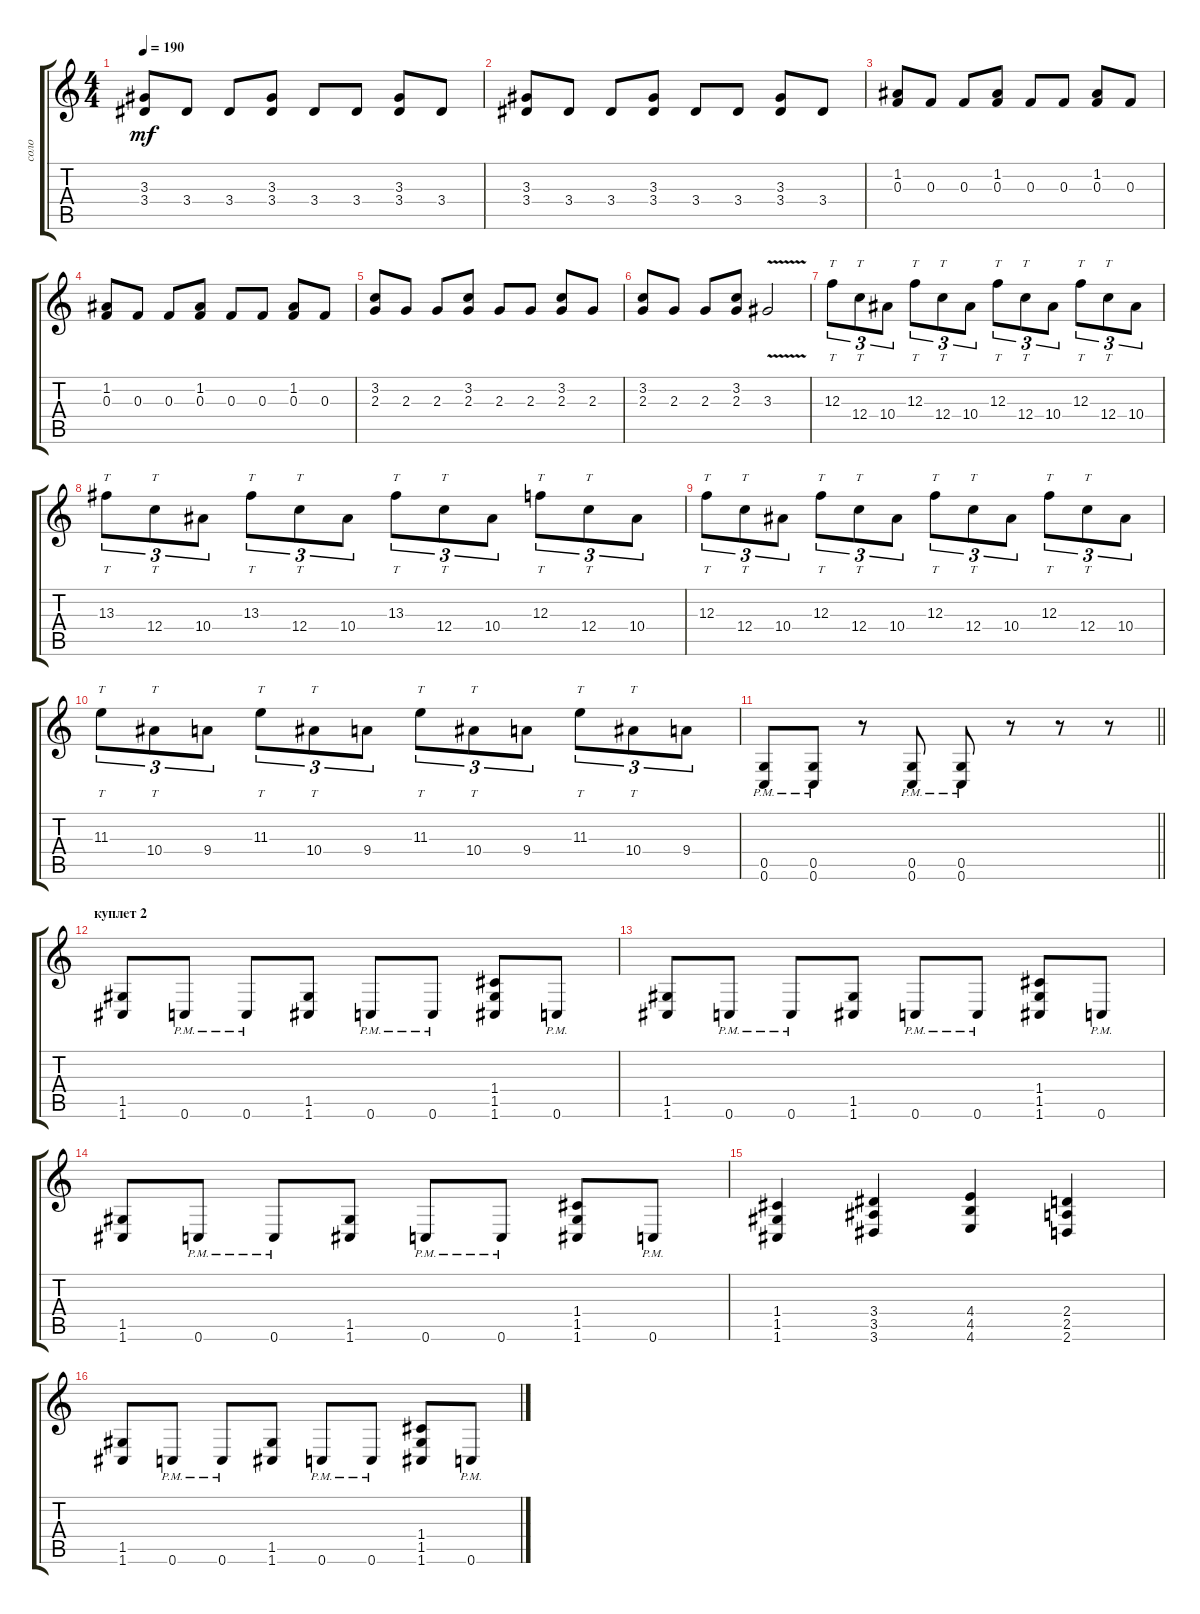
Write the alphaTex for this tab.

\track ("соло" "соло") {instrument overdrivenguitar}
\staff {score tabs}
\tuning (D4 A3 F3 C3 G2 C2) {hide}
\ts (4 4)
\tempo 190
\clef g2
\ks c
(3.3 3.4).8{dy mf} 3.4.8 3.4.8 (3.3 3.4).8 3.4.8 3.4.8 (3.3 3.4).8 3.4.8 |
(3.3 3.4).8 3.4.8 3.4.8 (3.3 3.4).8 3.4.8 3.4.8 (3.3 3.4).8 3.4.8 |
(1.2 0.3).8 0.3.8 0.3.8 (1.2 0.3).8 0.3.8 0.3.8 (1.2 0.3).8 0.3.8 |
(1.2 0.3).8 0.3.8 0.3.8 (1.2 0.3).8 0.3.8 0.3.8 (1.2 0.3).8 0.3.8 |
(3.2 2.3).8 2.3.8 2.3.8 (3.2 2.3).8 2.3.8 2.3.8 (3.2 2.3).8 2.3.8 |
(3.2 2.3).8 2.3.8 2.3.8 (3.2 2.3).8 3.3{v}.2 |
12.3.8{tt tu (3 2)} 12.4.8{tt tu (3 2)} 10.4.8{tu (3 2)} 12.3.8{tt tu (3 2)} 12.4.8{tt tu (3 2)} 10.4.8{tu (3 2)} 12.3.8{tt tu (3 2)} 12.4.8{tt tu (3 2)} 10.4.8{tu (3 2)} 12.3.8{tt tu (3 2)} 12.4.8{tt tu (3 2)} 10.4.8{tu (3 2)} |
13.3.8{tt tu (3 2)} 12.4.8{tt tu (3 2)} 10.4.8{tu (3 2)} 13.3.8{tt tu (3 2)} 12.4.8{tt tu (3 2)} 10.4.8{tu (3 2)} 13.3.8{tt tu (3 2)} 12.4.8{tt tu (3 2)} 10.4.8{tu (3 2)} 12.3.8{tt tu (3 2)} 12.4.8{tt tu (3 2)} 10.4.8{tu (3 2)} |
12.3.8{tt tu (3 2)} 12.4.8{tt tu (3 2)} 10.4.8{tu (3 2)} 12.3.8{tt tu (3 2)} 12.4.8{tt tu (3 2)} 10.4.8{tu (3 2)} 12.3.8{tt tu (3 2)} 12.4.8{tt tu (3 2)} 10.4.8{tu (3 2)} 12.3.8{tt tu (3 2)} 12.4.8{tt tu (3 2)} 10.4.8{tu (3 2)} |
11.3.8{tt tu (3 2)} 10.4.8{tt tu (3 2)} 9.4.8{tu (3 2)} 11.3.8{tt tu (3 2)} 10.4.8{tt tu (3 2)} 9.4.8{tu (3 2)} 11.3.8{tt tu (3 2)} 10.4.8{tt tu (3 2)} 9.4.8{tu (3 2)} 11.3.8{tt tu (3 2)} 10.4.8{tt tu (3 2)} 9.4.8{tu (3 2)} |
\barLineRight lightlight
(0.5{pm} 0.6{pm}).8 (0.5{pm} 0.6{pm}).8 r.8 (0.5{pm} 0.6{pm}).8 (0.5{pm} 0.6{pm}).8 r.8 r.8 r.8 |
\section ("" "куплет 2")
(1.5 1.6).8 0.6{pm}.8 0.6{pm}.8 (1.5 1.6).8 0.6{pm}.8 0.6{pm}.8 (1.4 1.5 1.6).8 0.6{pm}.8 |
(1.5 1.6).8 0.6{pm}.8 0.6{pm}.8 (1.5 1.6).8 0.6{pm}.8 0.6{pm}.8 (1.4 1.5 1.6).8 0.6{pm}.8 |
(1.5 1.6).8 0.6{pm}.8 0.6{pm}.8 (1.5 1.6).8 0.6{pm}.8 0.6{pm}.8 (1.4 1.5 1.6).8 0.6{pm}.8 |
(1.4 1.5 1.6).4 (3.4 3.5 3.6).4 (4.4 4.5 4.6).4 (2.4 2.5 2.6).4 |
(1.5 1.6).8 0.6{pm}.8 0.6{pm}.8 (1.5 1.6).8 0.6{pm}.8 0.6{pm}.8 (1.4 1.5 1.6).8 0.6{pm}.8
